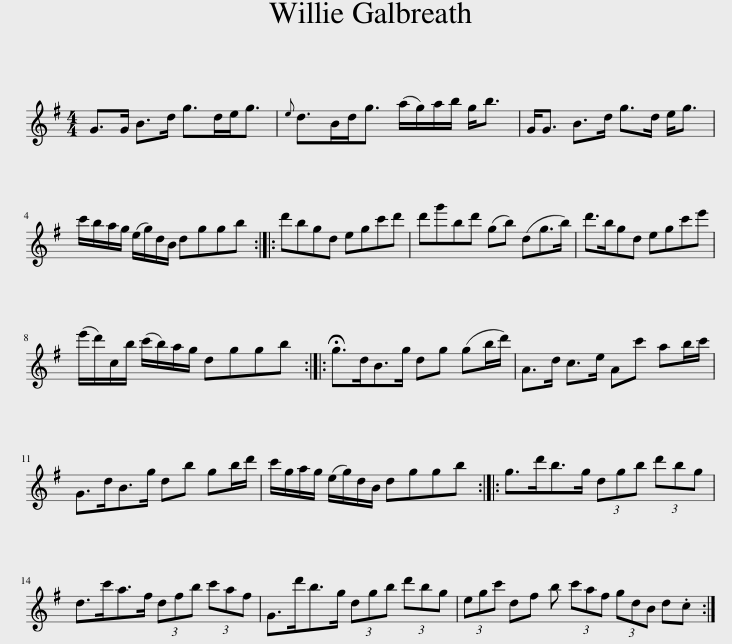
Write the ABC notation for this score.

X:1
L:1/8
M:4/4
I:linebreak $
K:G
V:1 treble
V:1
 G>G B>d g>de<g |{e} d>Bd<g (a/g/)a/b/ g<b | G<G B>d g>d e<g |$ c'/b/a/g/ (e/g/)d/B/ dggb :: d'bgd egc'd' | %5
 d'g'bd' (gb) (dg>b) | d'>bgd egc'e' |$ (e'/d'/)c/b/ (c'/b/)a/g/ dggb :: !fermata!g>dB>g dg (gb/d'/) | A>d c>e Ac' ab/c'/ |$ %10
 G>dB>g db gb/d'/ | c'/g/a/g/ (e/g/)d/B/ dggb :: g>d'b>g (3dgb (3d'bg |$ d>c'a>f (3dfb (3c'af | G>d'b>g (3dgb (3d'bg | %15
 (3egc' df b (3c'af (3gdB d.c :| %16
